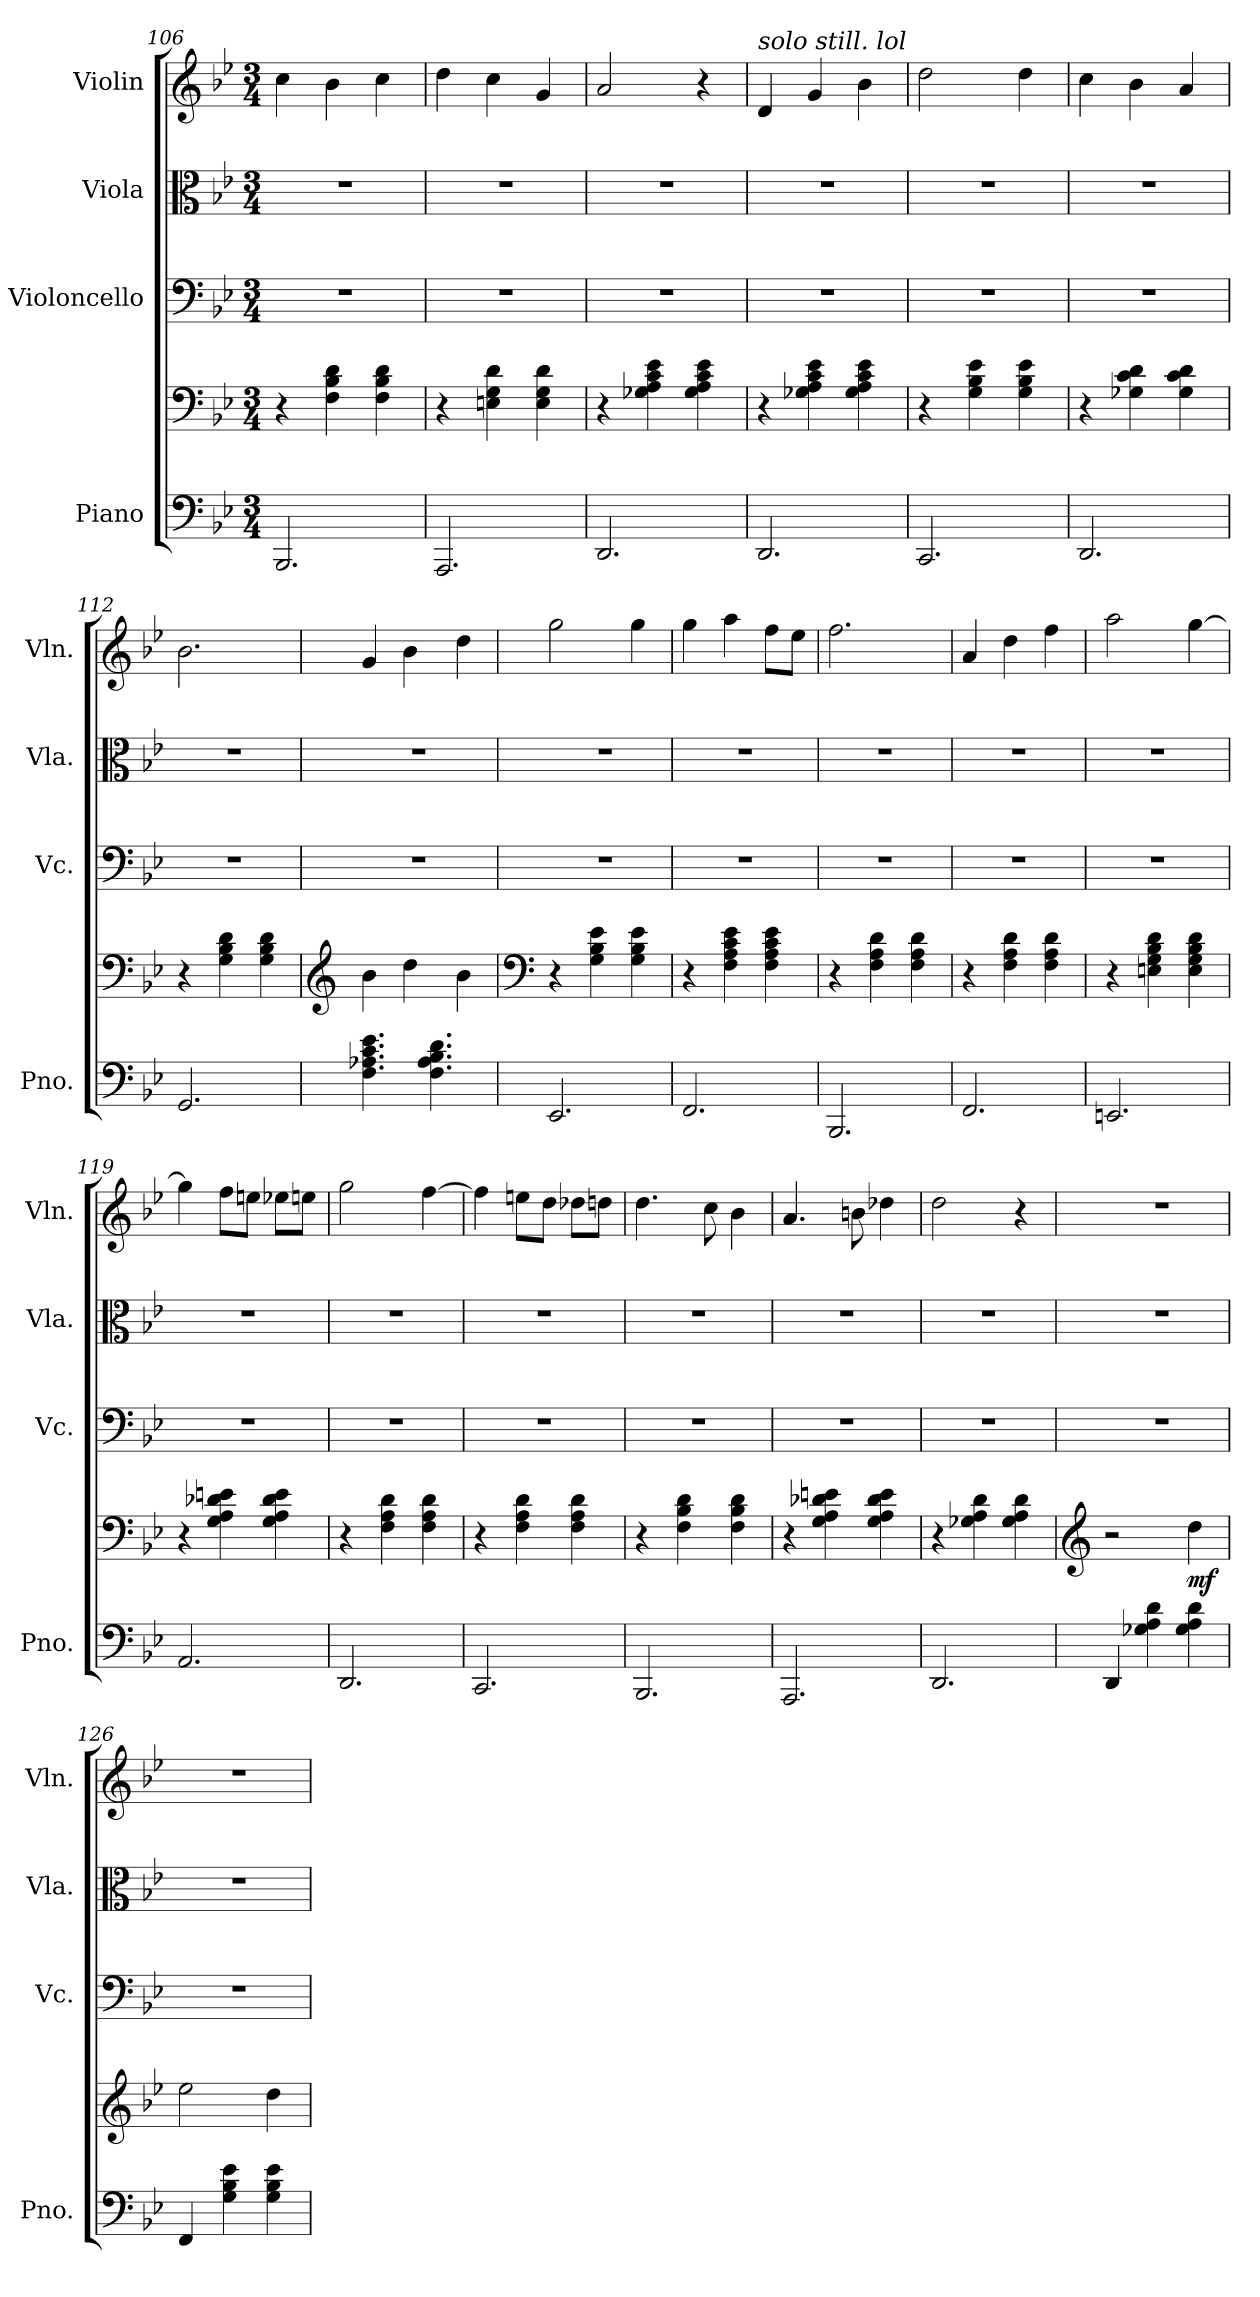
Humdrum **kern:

**kern	**kern	**dynam	**kern	**kern	**kern
*part4	*part4	*part4	*part3	*part2	*part1
*staff5	*staff4	*staff4/5	*staff3	*staff2	*staff1
*I"Piano	*	*	*I"Violoncello	*I"Viola	*I"Violin
*I'Pno.	*	*	*I'Vc.	*I'Vla.	*I'Vln.
*clefF4	*clefF4	*	*clefF4	*clefC3	*clefG2
*k[b-e-]	*k[b-e-]	*	*k[b-e-]	*k[b-e-]	*k[b-e-]
*M3/4	*M3/4	*	*M3/4	*M3/4	*M3/4
=106	=106	=106	=106	=106	=106
2.BBB-/	4r	.	2.r	2.r	4cc\
.	4F\ 4B-\ 4d\	.	.	.	4b-\
.	4F\ 4B-\ 4d\	.	.	.	4cc\
=107	=107	=107	=107	=107	=107
2.AAA/	4r	.	2.r	2.r	4dd\
.	4En\ 4G\ 4d\	.	.	.	4cc\
.	4E\ 4G\ 4d\	.	.	.	4g/
=108	=108	=108	=108	=108	=108
2.DD/	4r	.	2.r	2.r	2a/
.	4G-X\ 4A\ 4c\ 4e-\	.	.	.	.
.	4G-\ 4A\ 4c\ 4e-\	.	.	.	4r
=109	=109	=109	=109	=109	=109
!	!	!	!	!	!LO:TX:a:i:t=solo still. lol
2.DD/	4r	.	2.r	2.r	4d/
.	4G-X\ 4A\ 4c\ 4e-\	.	.	.	4g/
.	4G-\ 4A\ 4c\ 4e-\	.	.	.	4b-\
!!LO:LB:g=z
=110	=110	=110	=110	=110	=110
2.CC/	4r	.	2.r	2.r	2dd\
.	4G\ 4B-\ 4e-\	.	.	.	.
.	4G\ 4B-\ 4e-\	.	.	.	4dd\
=111	=111	=111	=111	=111	=111
2.DD/	4r	.	2.r	2.r	4cc\
.	4G-X\ 4c\ 4d\	.	.	.	4b-\
.	4G-\ 4c\ 4d\	.	.	.	4a/
=112	=112	=112	=112	=112	=112
2.GG/	4r	.	2.r	2.r	2.b-\
.	4G\ 4B-\ 4d\	.	.	.	.
.	4G\ 4B-\ 4d\	.	.	.	.
=113	=113	=113	=113	=113	=113
*	*clefG2	*	*	*	*
4.F\ 4.A-X\ 4.c\ 4.e-\	4b-\	.	2.r	2.r	4g/
.	4dd\	.	.	.	4b-\
4.F\ 4.A-\ 4.B-\ 4.d\	.	.	.	.	.
.	4b-\	.	.	.	4dd\
=114	=114	=114	=114	=114	=114
*	*clefF4	*	*	*	*
2.EE-/	4r	.	2.r	2.r	2gg\
.	4G\ 4B-\ 4e-\	.	.	.	.
.	4G\ 4B-\ 4e-\	.	.	.	4gg\
=115	=115	=115	=115	=115	=115
2.FF/	4r	.	2.r	2.r	4gg\
.	4F\ 4A\ 4c\ 4e-\	.	.	.	4aa\
.	4F\ 4A\ 4c\ 4e-\	.	.	.	8ff\L
.	.	.	.	.	8ee-\J
=116	=116	=116	=116	=116	=116
2.BBB-/	4r	.	2.r	2.r	2.ff\
.	4F\ 4A\ 4d\	.	.	.	.
.	4F\ 4A\ 4d\	.	.	.	.
=117	=117	=117	=117	=117	=117
2.FF/	4r	.	2.r	2.r	4a/
.	4F\ 4A\ 4d\	.	.	.	4dd\
.	4F\ 4A\ 4d\	.	.	.	4ff\
!!LO:PB:g=z
=118	=118	=118	=118	=118	=118
2.EEn/	4r	.	2.r	2.r	2aa\
.	4En\ 4G\ 4B-\ 4d\	.	.	.	.
.	4E\ 4G\ 4B-\ 4d\	.	.	.	[4gg\
=119	=119	=119	=119	=119	=119
2.AA/	4r	.	2.r	2.r	4gg\]
.	4G\ 4A\ 4d-X\ 4en\	.	.	.	8ff\L
.	.	.	.	.	8een\J
.	4G\ 4A\ 4d-\ 4e\	.	.	.	8ee-X\L
.	.	.	.	.	8een\J
=120	=120	=120	=120	=120	=120
2.DD/	4r	.	2.r	2.r	2gg\
.	4F\ 4A\ 4d\	.	.	.	.
.	4F\ 4A\ 4d\	.	.	.	[4ff\
=121	=121	=121	=121	=121	=121
2.CC/	4r	.	2.r	2.r	4ff\]
.	4F\ 4A\ 4d\	.	.	.	8een\L
.	.	.	.	.	8dd\J
.	4F\ 4A\ 4d\	.	.	.	8dd-X\L
.	.	.	.	.	8ddn\J
=122	=122	=122	=122	=122	=122
2.BBB-/	4r	.	2.r	2.r	4.dd\
.	4F\ 4B-\ 4d\	.	.	.	.
.	.	.	.	.	8cc\
.	4F\ 4B-\ 4d\	.	.	.	4b-\
=123	=123	=123	=123	=123	=123
2.AAA/	4r	.	2.r	2.r	4.a/
.	4G\ 4A\ 4d-X\ 4en\	.	.	.	.
.	.	.	.	.	8bn\
.	4G\ 4A\ 4d-\ 4e\	.	.	.	4dd-X\
!!LO:LB:g=z
=124	=124	=124	=124	=124	=124
2.DD/	4r	.	2.r	2.r	2dd\
.	4G-X\ 4A\ 4d\	.	.	.	.
.	4G-\ 4A\ 4d\	.	.	.	4r
=125	=125	=125	=125	=125	=125
*	*clefG2	*	*	*	*
4DD/	2r	.	2.r	2.r	2.r
4G-X\ 4A\ 4d\	.	.	.	.	.
!	!	!LO:DY:b	!	!	!
4G-\ 4A\ 4d\	4dd\	mf	.	.	.
=126	=126	=126	=126	=126	=126
4FF/	2ee-\	.	2.r	2.r	2.r
4G\ 4B-\ 4e-\	.	.	.	.	.
4G\ 4B-\ 4e-\	4dd\	.	.	.	.
=	=	=	=	=	=
*-	*-	*-	*-	*-	*-
